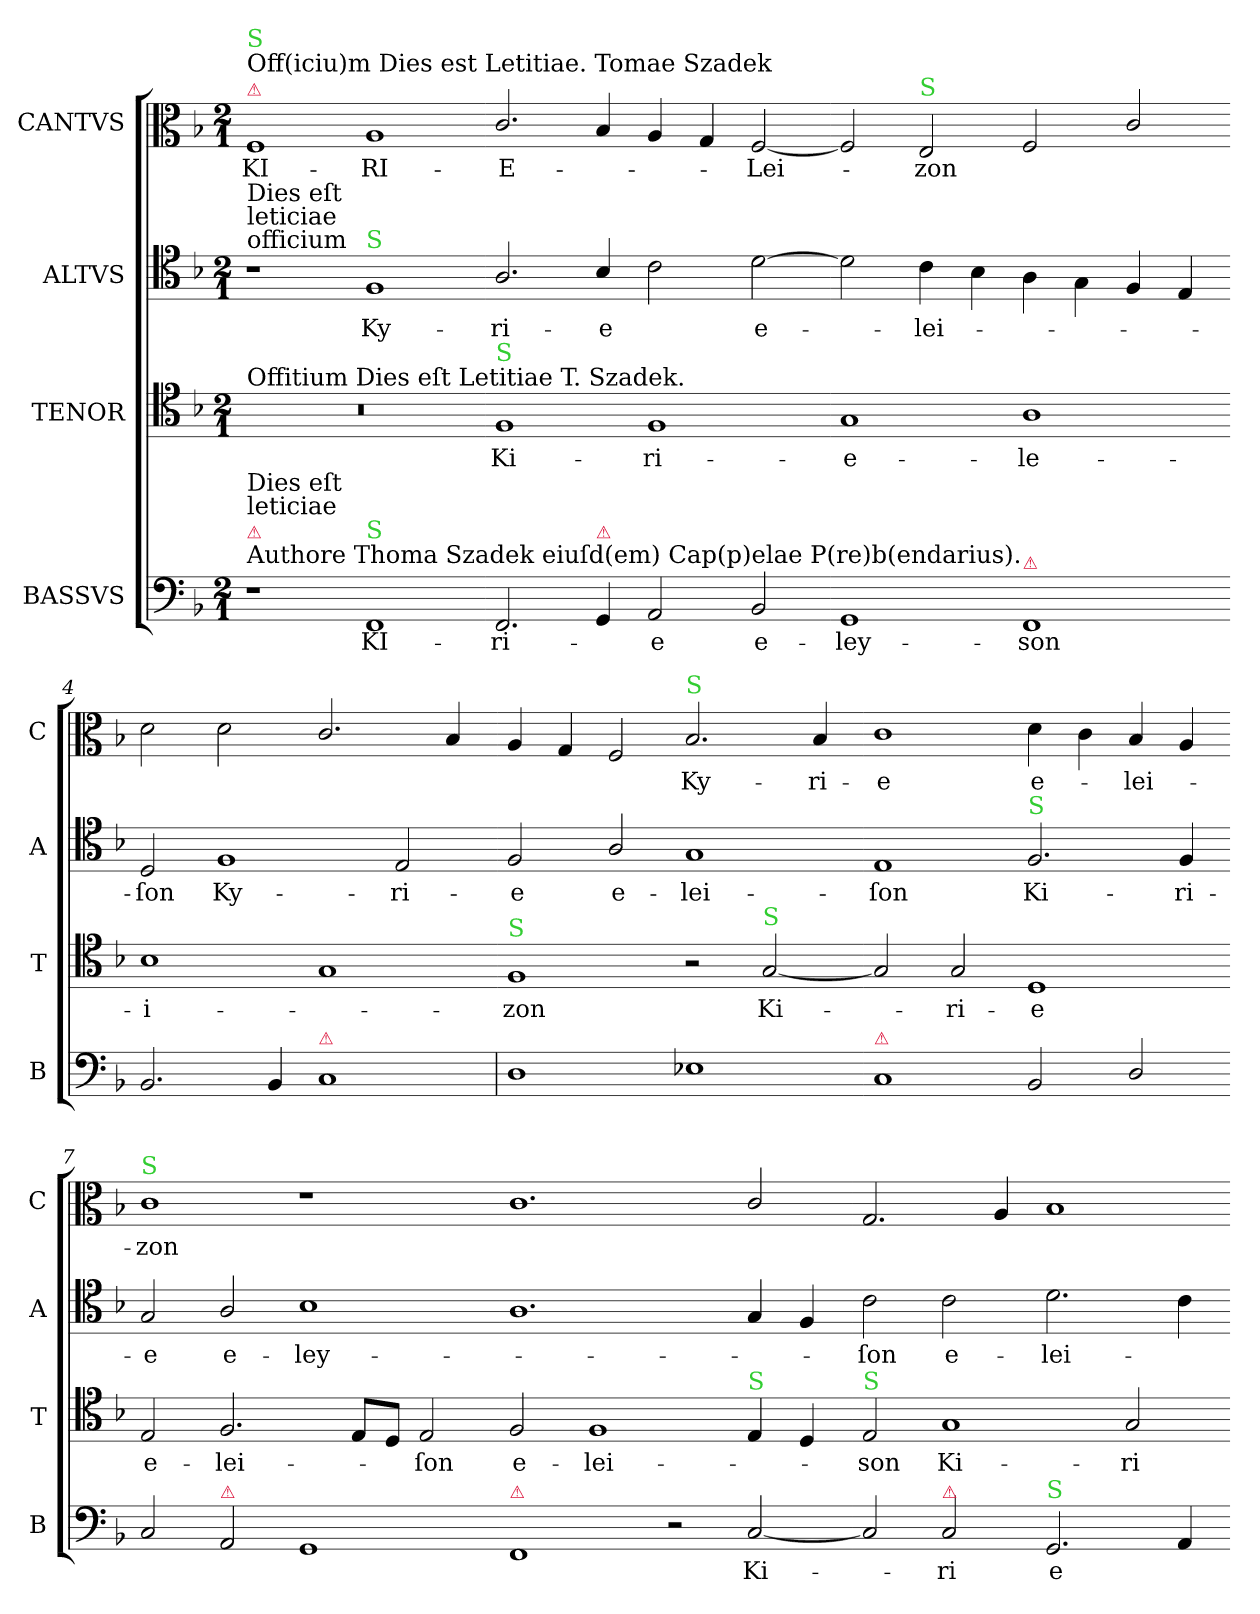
**kern	**text	**kern	**text	**kern	**text	**kern	**text
*part4	*part4	*part3	*part3	*part2	*part2	*part1	*part1
*staff4	*staff4	*staff3	*staff3	*staff2	*staff2	*staff1	*staff1
*I"BASSVS	*	*I"TENOR	*	*I"ALTVS	*	*I"CANTVS	*
*I'B	*	*I'T	*	*I'A	*	*I'C	*
*clefF4	*	*clefC4	*	*clefC4	*	*clefC3	*
*k[b-]	*	*k[b-]	*	*k[b-]	*	*k[b-]	*
*M2/1	*	*M2/1	*	*M2/1	*	*M2/1	*
=1	=1	=1	=1	=1	=1	=1	=1
!	!	!	!	!	!	!LO:TX:a:color=crimson:t=⚠	!
!	!	!	!	!	!	!LO:TX:a:t=Off(iciu)m Dies est Letitiae. Tomae Szadek	!
!	!	!	!	!	!	!LO:TX:a:color=limegreen:t=S	!
!	!	!	!	!LO:TX:a:t=Dies eſt \nleticiae \nofficium	!	!	!
!	!	!LO:TX:a:t=Offitium Dies eſt Letitiae T. Szadek.	!	!	!	!	!
!LO:TX:a:t=Authore Thoma Szadek eiuſd(em) Cap(p)elae P(re)b(endarius).	!	!	!	!	!	!	!
!LO:TX:a:color=crimson:t=⚠	!	!	!	!	!	!	!
!LO:TX:a:t=Dies eſt \nleticiae	!	!	!	!	!	!	!
1r	.	0r	.	1r	.	1F	KI-
!	!	!	!	!LO:TX:a:color=limegreen:t=S	!	!	!
!LO:TX:a:color=limegreen:t=S	!	!	!	!	!	!	!
1FF	KI-	.	.	1F	Ky-	1A	-RI-
=2-	=2-	=2-	=2-	=2-	=2-	=2-	=2-
!	!	!LO:TX:a:color=limegreen:t=S	!	!	!	!	!
2.FF/	-ri-	1F	Ki-	2.A/	-ri-	2.c/	-E-
!LO:TX:a:color=crimson:t=⚠	!	!	!	!	!	!	!
4GG/	.	.	.	4B-/	-e	4B-/	.
2AA/	-e	1F	-ri-	2c\	.	4A/	.
.	.	.	.	.	.	4G/	.
2BB-/	e-	.	.	[2d\	e-	[2F/	-Lei-
=3-	=3-	=3-	=3-	=3-	=3-	=3-	=3-
1GG	-ley-	1G	-e-	2d\]	.	2F/]	.
!	!	!	!	!	!	!LO:TX:a:color=limegreen:t=S	!
.	.	.	.	4c\	-lei-	2E/	-zon
.	.	.	.	4B-\	.	.	.
!LO:TX:a:color=crimson:t=⚠	!	!	!	!	!	!	!
1FF	-son	1A	-le-	4A\	.	2F/	.
.	.	.	.	4G\	.	.	.
.	.	.	.	4F/	.	2c/	.
.	.	.	.	4E/	.	.	.
=4-	=4-	=4-	=4-	=4-	=4-	=4-	=4-
2.BB-/	.	1B-	-i-	2D/	-ſon	2d\	.
!	!	!	!	!	!LO:LY:i	!	!
.	.	.	.	1F	Ky-	2d\	.
4BB-/	.	.	.	.	.	.	.
!LO:TX:a:color=crimson:t=⚠	!	!	!	!	!	!	!
1C	.	1G	.	.	.	2.c/	.
!	!	!	!	!	!LO:LY:i	!	!
.	.	.	.	2E/	-ri-	.	.
.	.	.	.	.	.	4B-/	.
=5	=5-	=5-	=5-	=5-	=5-	=5-	=5-
!	!	!LO:TX:a:color=limegreen:t=S	!	!	!	!	!
!	!	!	!	!	!LO:LY:i	!	!
1D	.	1F	-zon	2F/	-e	4A/	.
.	.	.	.	.	.	4G/	.
!	!	!	!	!	!LO:LY:i	!	!
.	.	.	.	2A/	e-	2F/	.
!	!	!	!	!	!	!LO:TX:a:color=limegreen:t=S	!
!	!	!	!	!	!LO:LY:i	!	!LO:LY:i
1E-X	.	2r	.	1G	-lei-	2.B-/	Ky-
!	!	!LO:TX:a:color=limegreen:t=S	!	!	!	!	!
!	!	!	!LO:LY:i	!	!	!	!
.	.	[2G/	Ki-	.	.	.	.
!	!	!	!	!	!	!	!LO:LY:i
.	.	.	.	.	.	4B-/	-ri-
=6-	=6-	=6-	=6-	=6-	=6-	=6-	=6-
!LO:TX:a:color=crimson:t=⚠	!	!	!	!	!	!	!
!	!	!	!	!	!LO:LY:i	!	!LO:LY:i
1C	.	2G/]	.	1E	-ſon	1c	-e
!	!	!	!LO:LY:i	!	!	!	!
.	.	2G/	-ri-	.	.	.	.
!	!	!	!	!LO:TX:a:color=limegreen:t=S	!	!	!
!	!	!	!LO:LY:i	!	!	!	!LO:LY:i
2BB-/	.	1D	-e	2.F/	Ki-	4d\	e-
.	.	.	.	.	.	4c\	.
!	!	!	!	!	!	!	!LO:LY:i
2D/	.	.	.	.	.	4B-/	-lei-
.	.	.	.	4F/	-ri-	4A/	.
=7-	=7-	=7-	=7-	=7-	=7-	=7-	=7-
!	!	!	!	!	!	!LO:TX:a:color=limegreen:t=S	!
!	!	!	!LO:LY:i	!	!	!	!LO:LY:i
2C/	.	2E/	e-	2G/	-e	1c	-zon
!LO:TX:a:color=crimson:t=⚠	!	!	!	!	!	!	!
!	!	!	!LO:LY:i	!	!	!	!
2AA/	.	2.F/	-lei-	2A/	e-	.	.
1GG	.	.	.	1B-	-ley-	1r	.
.	.	8E/L	.	.	.	.	.
.	.	8D/J	.	.	.	.	.
!	!	!	!LO:LY:i	!	!	!	!
.	.	2E/	-ſon	.	.	.	.
=8-	=8-	=8-	=8-	=8-	=8-	=8-	=8-
!LO:TX:a:color=crimson:t=⚠	!	!	!	!	!	!	!
1FF	.	2F/	e-	1.A	.	1.c	.
.	.	1F	-lei-	.	.	.	.
2r	.	.	.	.	.	.	.
!	!	!LO:TX:a:color=limegreen:t=S	!	!	!	!	!
!	!LO:LY:i	!	!	!	!	!	!
[2C/	Ki-	4E/	.	4G/	.	2c/	.
.	.	4D/	.	4F/	.	.	.
=9-	=9-	=9-	=9-	=9-	=9-	=9-	=9-
!	!	!LO:TX:a:color=limegreen:t=S	!	!	!	!	!
2C/]	.	2E/	-son	2c\	-ſon	2.G/	.
!LO:TX:a:color=crimson:t=⚠	!	!	!	!	!	!	!
!	!LO:LY:i	!	!LO:LY:i	!	!	!	!
2C/	-ri	1G	Ki-	2c\	e-	.	.
.	.	.	.	.	.	4A/	.
!LO:TX:a:color=limegreen:t=S	!	!	!	!	!	!	!
!	!LO:LY:i	!	!	!	!	!	!
2.GG/	-e	.	.	2.d\	-lei-	1B-	.
!	!	!	!LO:LY:i	!	!	!	!
.	.	2G/	-ri-	.	.	.	.
4AA/	.	.	.	4c\	.	.	.
=-	=-	=-	=-	=-	=-	=-	=-
*-	*-	*-	*-	*-	*-	*-	*-
